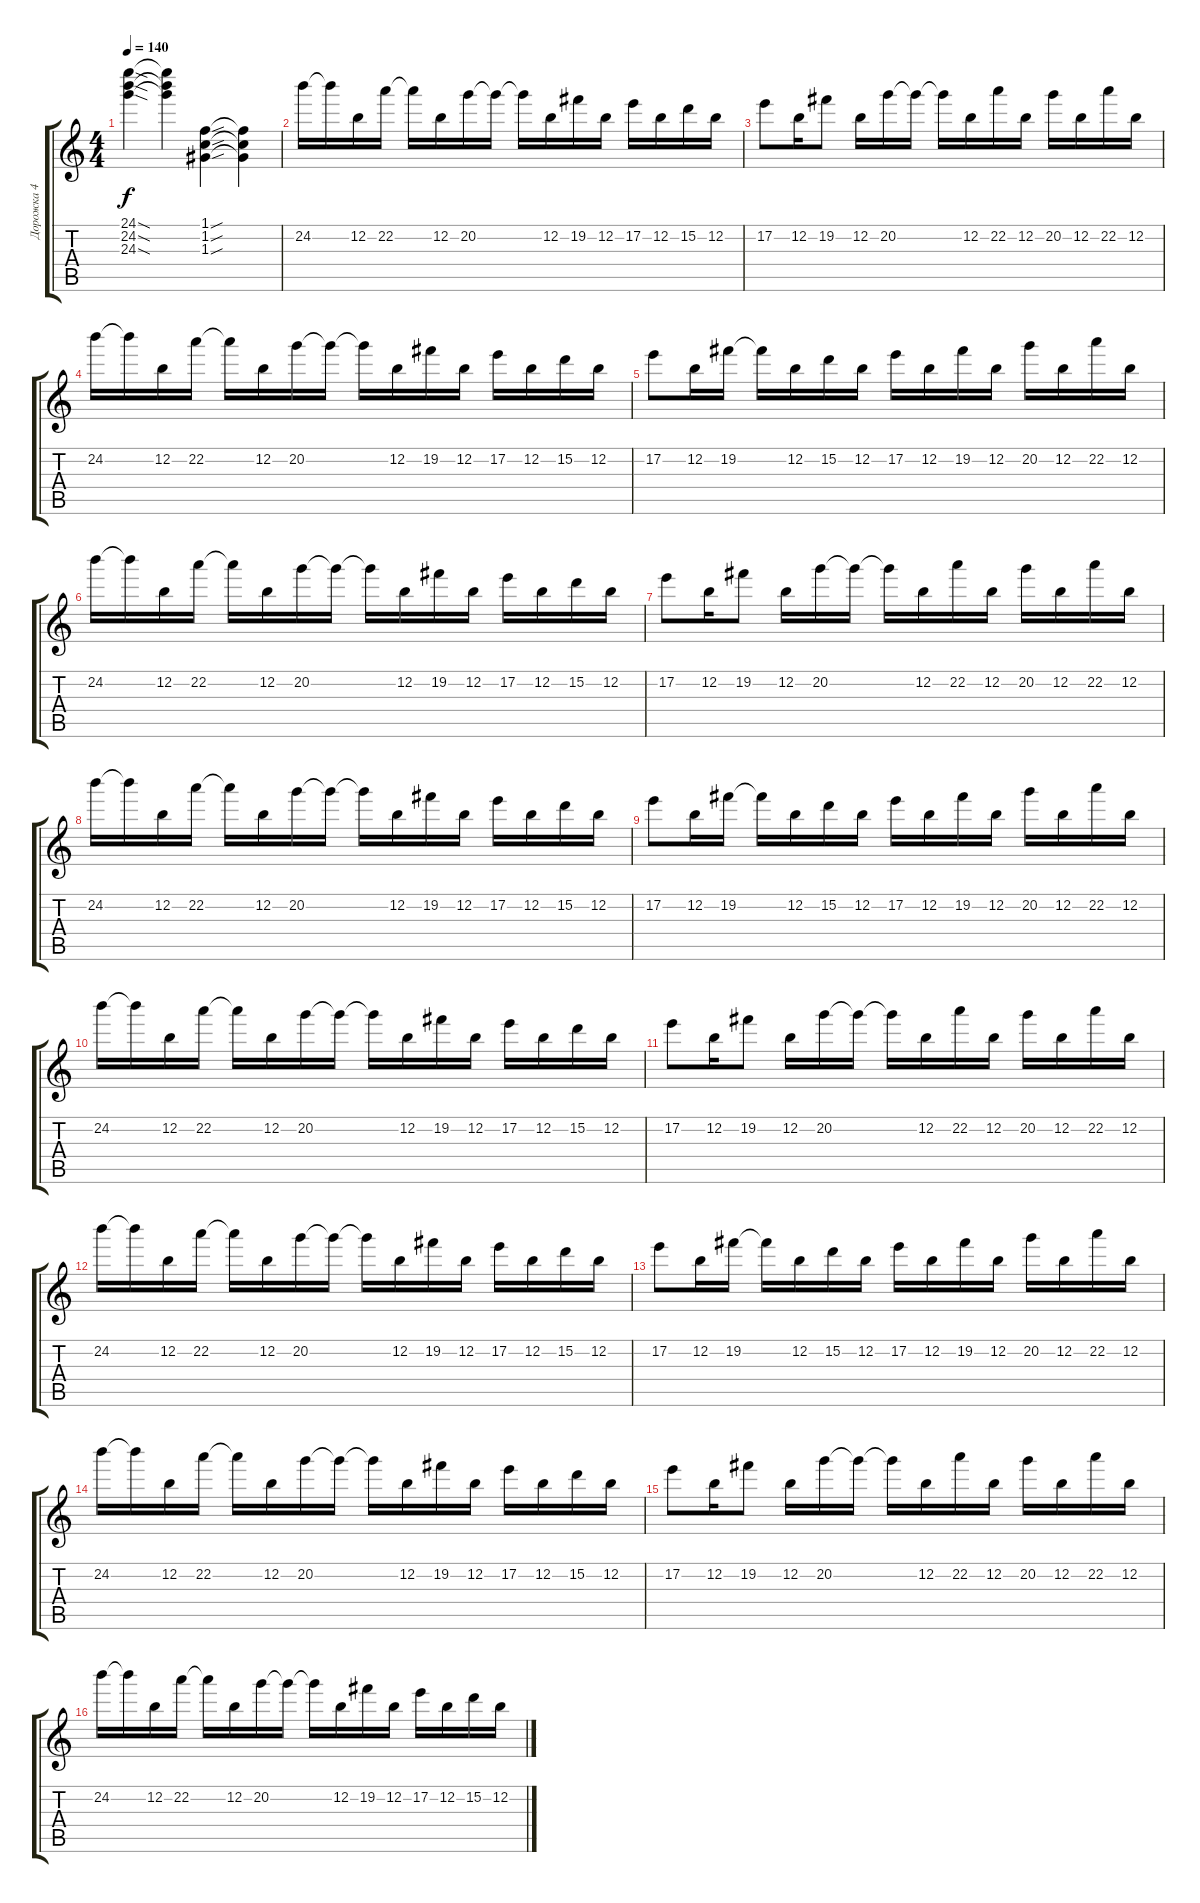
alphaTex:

\track ("Дорожка 4" "Дорожка 4") {instrument electricguitarjazz}
\staff {score tabs}
\tuning (E4 B3 G3 D3 A2 D2) {hide}
\ts (4 4)
\tempo 140
\clef g2
\ks c
(24.1{sod} 24.2{sod} 24.3{sod}).4{dy f} (24.1{t} 24.2{t} 24.3{t}).4 (1.1{sou} 1.2{sou} 1.3{sou}).4 (1.1{t} 1.2{t} 1.3{t}).4 |
24.2.16 24.2{t}.16 12.2.16 22.2.16 22.2{t}.16 12.2.16 20.2.16 20.2{t}.16 20.2{t}.16 12.2.16 19.2.16 12.2.16 17.2.16 12.2.16 15.2.16 12.2.16 |
17.2.8 12.2.16 19.2.8 12.2.16 20.2.16 20.2{t}.16 20.2{t}.16 12.2.16 22.2.16 12.2.16 20.2.16 12.2.16 22.2.16 12.2.16 |
24.2.16 24.2{t}.16 12.2.16 22.2.16 22.2{t}.16 12.2.16 20.2.16 20.2{t}.16 20.2{t}.16 12.2.16 19.2.16 12.2.16 17.2.16 12.2.16 15.2.16 12.2.16 |
17.2.8 12.2.16 19.2.16 19.2{t}.16 12.2.16 15.2.16 12.2.16 17.2.16 12.2.16 19.2.16 12.2.16 20.2.16 12.2.16 22.2.16 12.2.16 |
24.2.16 24.2{t}.16 12.2.16 22.2.16 22.2{t}.16 12.2.16 20.2.16 20.2{t}.16 20.2{t}.16 12.2.16 19.2.16 12.2.16 17.2.16 12.2.16 15.2.16 12.2.16 |
17.2.8 12.2.16 19.2.8 12.2.16 20.2.16 20.2{t}.16 20.2{t}.16 12.2.16 22.2.16 12.2.16 20.2.16 12.2.16 22.2.16 12.2.16 |
24.2.16 24.2{t}.16 12.2.16 22.2.16 22.2{t}.16 12.2.16 20.2.16 20.2{t}.16 20.2{t}.16 12.2.16 19.2.16 12.2.16 17.2.16 12.2.16 15.2.16 12.2.16 |
17.2.8 12.2.16 19.2.16 19.2{t}.16 12.2.16 15.2.16 12.2.16 17.2.16 12.2.16 19.2.16 12.2.16 20.2.16 12.2.16 22.2.16 12.2.16 |
24.2.16 24.2{t}.16 12.2.16 22.2.16 22.2{t}.16 12.2.16 20.2.16 20.2{t}.16 20.2{t}.16 12.2.16 19.2.16 12.2.16 17.2.16 12.2.16 15.2.16 12.2.16 |
17.2.8 12.2.16 19.2.8 12.2.16 20.2.16 20.2{t}.16 20.2{t}.16 12.2.16 22.2.16 12.2.16 20.2.16 12.2.16 22.2.16 12.2.16 |
24.2.16 24.2{t}.16 12.2.16 22.2.16 22.2{t}.16 12.2.16 20.2.16 20.2{t}.16 20.2{t}.16 12.2.16 19.2.16 12.2.16 17.2.16 12.2.16 15.2.16 12.2.16 |
17.2.8 12.2.16 19.2.16 19.2{t}.16 12.2.16 15.2.16 12.2.16 17.2.16 12.2.16 19.2.16 12.2.16 20.2.16 12.2.16 22.2.16 12.2.16 |
24.2.16 24.2{t}.16 12.2.16 22.2.16 22.2{t}.16 12.2.16 20.2.16 20.2{t}.16 20.2{t}.16 12.2.16 19.2.16 12.2.16 17.2.16 12.2.16 15.2.16 12.2.16 |
17.2.8 12.2.16 19.2.8 12.2.16 20.2.16 20.2{t}.16 20.2{t}.16 12.2.16 22.2.16 12.2.16 20.2.16 12.2.16 22.2.16 12.2.16 |
24.2.16 24.2{t}.16 12.2.16 22.2.16 22.2{t}.16 12.2.16 20.2.16 20.2{t}.16 20.2{t}.16 12.2.16 19.2.16 12.2.16 17.2.16 12.2.16 15.2.16 12.2.16
